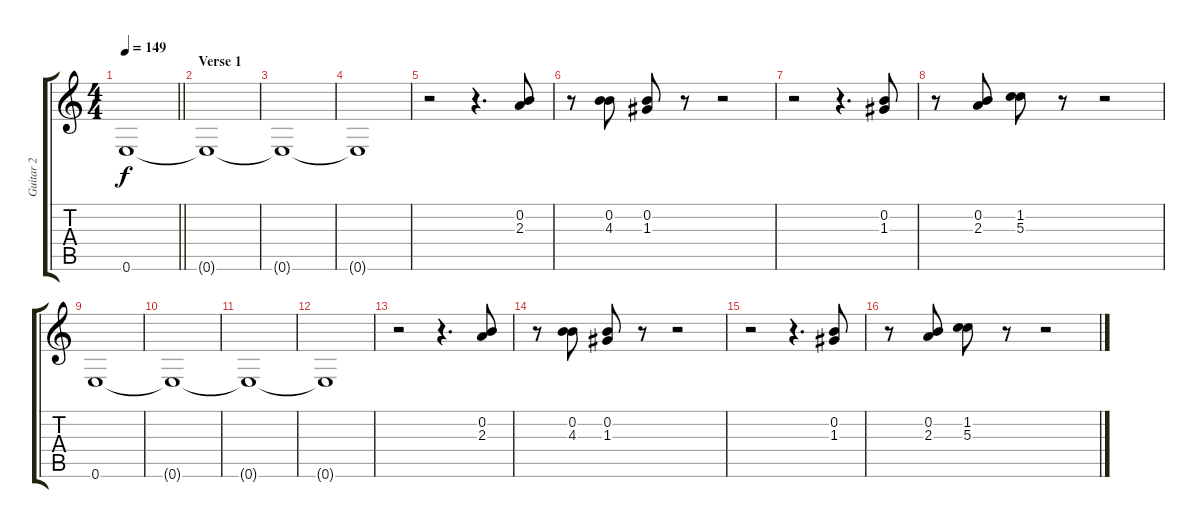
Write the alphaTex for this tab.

\track ("Guitar 2" "Guitar 2") {instrument electricguitarclean}
\staff {score tabs}
\tuning (E4 B3 G3 D3 A2 E2) {hide}
\ts (4 4)
\tempo 149
\clef g2
\barLineRight lightlight
\ks c
0.6.1{dy f} |
\section ("" "Verse 1")
0.6{t}.1 |
0.6{t}.1 |
0.6{t}.1 |
r.2 r.4{d} (0.2 2.3).8 |
r.8 (0.2 4.3).8 (0.2 1.3).8 r.8 r.2 |
r.2 r.4{d} (0.2 1.3).8 |
r.8 (0.2 2.3).8 (1.2 5.3).8 r.8 r.2 |
0.6.1 |
0.6{t}.1 |
0.6{t}.1 |
0.6{t}.1 |
r.2 r.4{d} (0.2 2.3).8 |
r.8 (0.2 4.3).8 (0.2 1.3).8 r.8 r.2 |
r.2 r.4{d} (0.2 1.3).8 |
r.8 (0.2 2.3).8 (1.2 5.3).8 r.8 r.2
